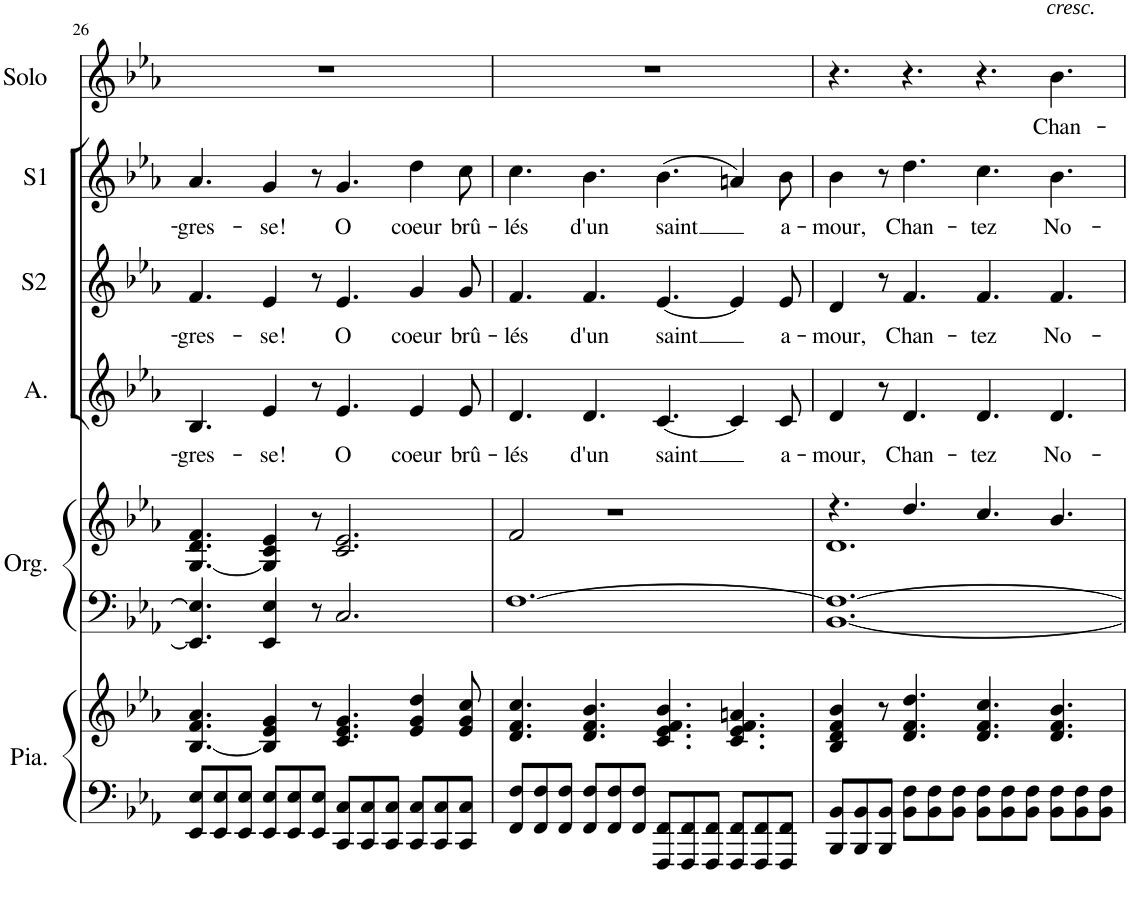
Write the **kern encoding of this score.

**kern	**kern	**kern	**kern	**kern	**text	**kern	**text	**kern	**text	**kern	**text
*part6	*part6	*part5	*part5	*part4	*part4	*part3	*part3	*part2	*part2	*part1	*part1
*staff8	*staff7	*staff6	*staff5	*staff4	*staff4	*staff3	*staff3	*staff2	*staff2	*staff1	*staff1
*I"Piano	*	*I"Orgue	*	*I"Alto	*	*I"S2	*	*I"S1	*	*I"Solo	*
*I'Pia.	*	*I'Org.	*	*I'A.	*	*I'S2	*	*I'S1	*	*I'Solo	*
!!LO:PB:g=z
*clefF4	*clefG2	*clefF4	*clefG2	*clefG2	*	*clefG2	*	*clefG2	*	*clefG2	*
*k[b-e-a-]	*k[b-e-a-]	*k[b-e-a-]	*k[b-e-a-]	*k[b-e-a-]	*	*k[b-e-a-]	*	*k[b-e-a-]	*	*k[b-e-a-]	*
*M12/8	*M12/8	*M12/8	*M12/8	*M12/8	*	*M12/8	*	*M12/8	*	*M12/8	*
=26	=26	=26	=26	=26	=26	=26	=26	=26	=26	=26	=26
!	!	!	!	!	!LO:LY:b	!	!LO:LY:b	!	!LO:LY:b	!	!
8EE-/ 8E-/L	[4.B-/ 4.f/ 4.a-/	4.EE-/] 4.E-/]	[4.G/ 4.d/ 4.f/	4.B-/	-gres-	4.f/	-gres-	4.a-/	-gres-	1.r	.
8EE-/ 8E-/	.	.	.	.	.	.	.	.	.	.	.
8EE-/ 8E-/J	.	.	.	.	.	.	.	.	.	.	.
!	!	!	!	!	!LO:LY:b	!	!LO:LY:b	!	!LO:LY:b	!	!
8EE-/ 8E-/L	4B-/] 4e-/ 4g/	4EE-/ 4E-/	4G/] 4c/ 4e-/	4e-/	-se!	4e-/	-se!	4g/	-se!	.	.
8EE-/ 8E-/	.	.	.	.	.	.	.	.	.	.	.
8EE-/ 8E-/J	8r	8r	8r	8r	.	8r	.	8r	.	.	.
!	!	!	!	!	!LO:LY:b	!	!LO:LY:b	!	!LO:LY:b	!	!
8CC/ 8C/L	4.c/ 4.e-/ 4.g/	2.C/	2.c/ 2.e-/	4.e-/	O	4.e-/	O	4.g/	O	.	.
8CC/ 8C/	.	.	.	.	.	.	.	.	.	.	.
8CC/ 8C/J	.	.	.	.	.	.	.	.	.	.	.
!	!	!	!	!	!LO:LY:b	!	!LO:LY:b	!	!LO:LY:b	!	!
8CC/ 8C/L	4e-/ 4g/ 4dd/	.	.	4e-/	coeur	4g/	coeur	4dd\	coeur	.	.
8CC/ 8C/	.	.	.	.	.	.	.	.	.	.	.
!	!	!	!	!	!LO:LY:b	!	!LO:LY:b	!	!LO:LY:b	!	!
8CC/ 8C/J	8e-/ 8g/ 8cc/	.	.	8e-/	brû-	8g/	brû-	8cc\	brû-	.	.
=27	=27	=27	=27	=27	=27	=27	=27	=27	=27	=27	=27
!	!	!	!	!	!LO:LY:b	!	!LO:LY:b	!	!LO:LY:b	!	!
8FF/ 8F/L	4.d/ 4.f/ 4.cc/	[1.F	2f/	4.d/	-lés	4.f/	-lés	4.cc\	-lés	1.r	.
8FF/ 8F/	.	.	.	.	.	.	.	.	.	.	.
8FF/ 8F/J	.	.	.	.	.	.	.	.	.	.	.
!	!	!	!	!	!LO:LY:b	!	!LO:LY:b	!	!LO:LY:b	!	!
8FF/ 8F/L	4.d/ 4.f/ 4.b-/	.	.	4.d/	d'un	4.f/	d'un	4.b-\	d'un	.	.
8FF/ 8F/	.	.	1r	.	.	.	.	.	.	.	.
8FF/ 8F/J	.	.	.	.	.	.	.	.	.	.	.
!	!	!	!	!	!LO:LY:b	!	!LO:LY:b	!	!LO:LY:b	!	!
8FFF/ 8FF/L	4.c/ 4.e-/ 4.f/ 4.b-/	.	.	[4.c/	saint	[4.e-/	saint	(4.b-\	saint	.	.
8FFF/ 8FF/	.	.	.	.	.	.	.	.	.	.	.
8FFF/ 8FF/J	.	.	.	.	.	.	.	.	.	.	.
8FFF/ 8FF/L	4.c/ 4.e-/ 4.f/ 4.an/	.	.	4c/]	.	4e-/]	.	4an/)	.	.	.
8FFF/ 8FF/	.	.	.	.	.	.	.	.	.	.	.
!	!	!	!	!	!LO:LY:b	!	!LO:LY:b	!	!LO:LY:b	!	!
8FFF/ 8FF/J	.	.	.	8c/	a-	8e-/	a-	8b-\	a-	.	.
=28	=28	=28	=28	=28	=28	=28	=28	=28	=28	=28	=28
*	*	*	*^	*	*	*	*	*	*	*	*
!	!	!	!	!	!	!LO:LY:b	!	!LO:LY:b	!	!LO:LY:b	!	!
8BBB-/ 8BB-/L	4B-/ 4d/ 4f/ 4b-/	[1.BB- 1.F_	4.r	1.d	4d/	-mour,	4d/	-mour,	4b-\	-mour,	4.r	.
8BBB-/ 8BB-/	.	.	.	.	.	.	.	.	.	.	.	.
8BBB-/ 8BB-/J	8r	.	.	.	8r	.	8r	.	8r	.	.	.
!	!	!	!	!	!	!LO:LY:b	!	!LO:LY:b	!	!LO:LY:b	!	!
8BB-\ 8F\L	4.d/ 4.f/ 4.dd/	.	4.dd/	.	4.d/	Chan-	4.f/	Chan-	4.dd\	Chan-	4.r	.
8BB-\ 8F\	.	.	.	.	.	.	.	.	.	.	.	.
8BB-\ 8F\J	.	.	.	.	.	.	.	.	.	.	.	.
!	!	!	!	!	!	!LO:LY:b	!	!LO:LY:b	!	!LO:LY:b	!	!
8BB-\ 8F\L	4.d/ 4.f/ 4.cc/	.	4.cc/	.	4.d/	-tez	4.f/	-tez	4.cc\	-tez	4.r	.
8BB-\ 8F\	.	.	.	.	.	.	.	.	.	.	.	.
8BB-\ 8F\J	.	.	.	.	.	.	.	.	.	.	.	.
!	!	!	!	!	!	!	!	!	!	!	!LO:TX:a:i:t=cresc.	!
!	!	!	!	!	!	!LO:LY:b	!	!LO:LY:b	!	!LO:LY:b	!	!LO:LY:b
8BB-\ 8F\L	4.d/ 4.f/ 4.b-/	.	4.b-/	.	4.d/	No-	4.f/	No-	4.b-\	No-	4.b-\	Chan-
8BB-\ 8F\	.	.	.	.	.	.	.	.	.	.	.	.
8BB-\ 8F\J	.	.	.	.	.	.	.	.	.	.	.	.
*	*	*	*v	*v	*	*	*	*	*	*	*	*
=	=	=	=	=	=	=	=	=	=	=	=
*-	*-	*-	*-	*-	*-	*-	*-	*-	*-	*-	*-
